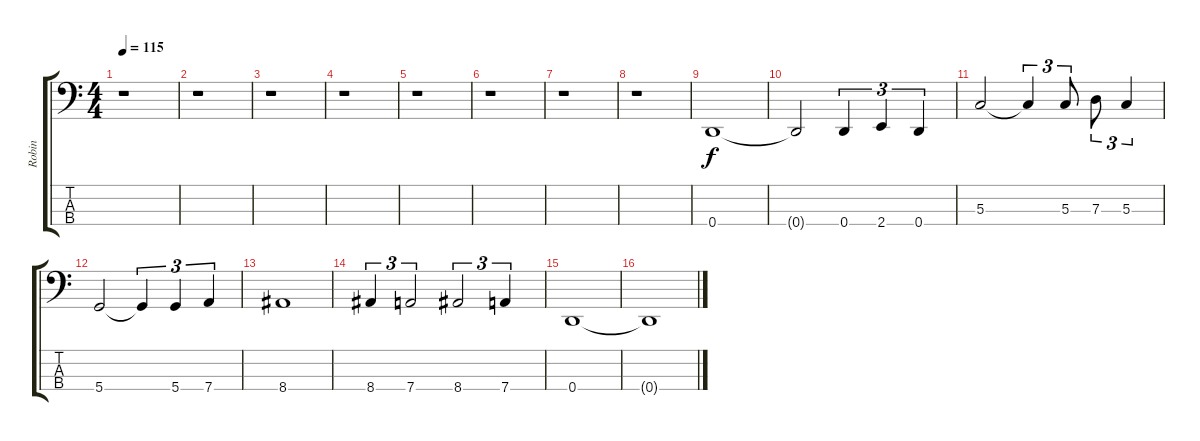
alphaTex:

\track ("Robin" "Robin") {instrument electricbasspick}
\staff {score tabs}
\tuning (F2 C2 G1 D1) {hide}
\ts (4 4)
\tempo 115
\clef f4
\ks c
r.1{dy f} |
r.1 |
r.1 |
r.1 |
r.1 |
r.1 |
r.1 |
r.1 |
0.4.1 |
0.4{t}.2 0.4.4{tu (3 2)} 2.4.4{tu (3 2)} 0.4.4{tu (3 2)} |
5.3.2 5.3{t}.4{tu (3 2)} 5.3.8{tu (3 2)} 7.3.8{tu (3 2)} 5.3.4{tu (3 2)} |
5.4.2 5.4{t}.4{tu (3 2)} 5.4.4{tu (3 2)} 7.4.4{tu (3 2)} |
8.4.1 |
8.4.4{tu (3 2)} 7.4.2{tu (3 2)} 8.4.2{tu (3 2)} 7.4.4{tu (3 2)} |
0.4.1 |
0.4{t}.1
